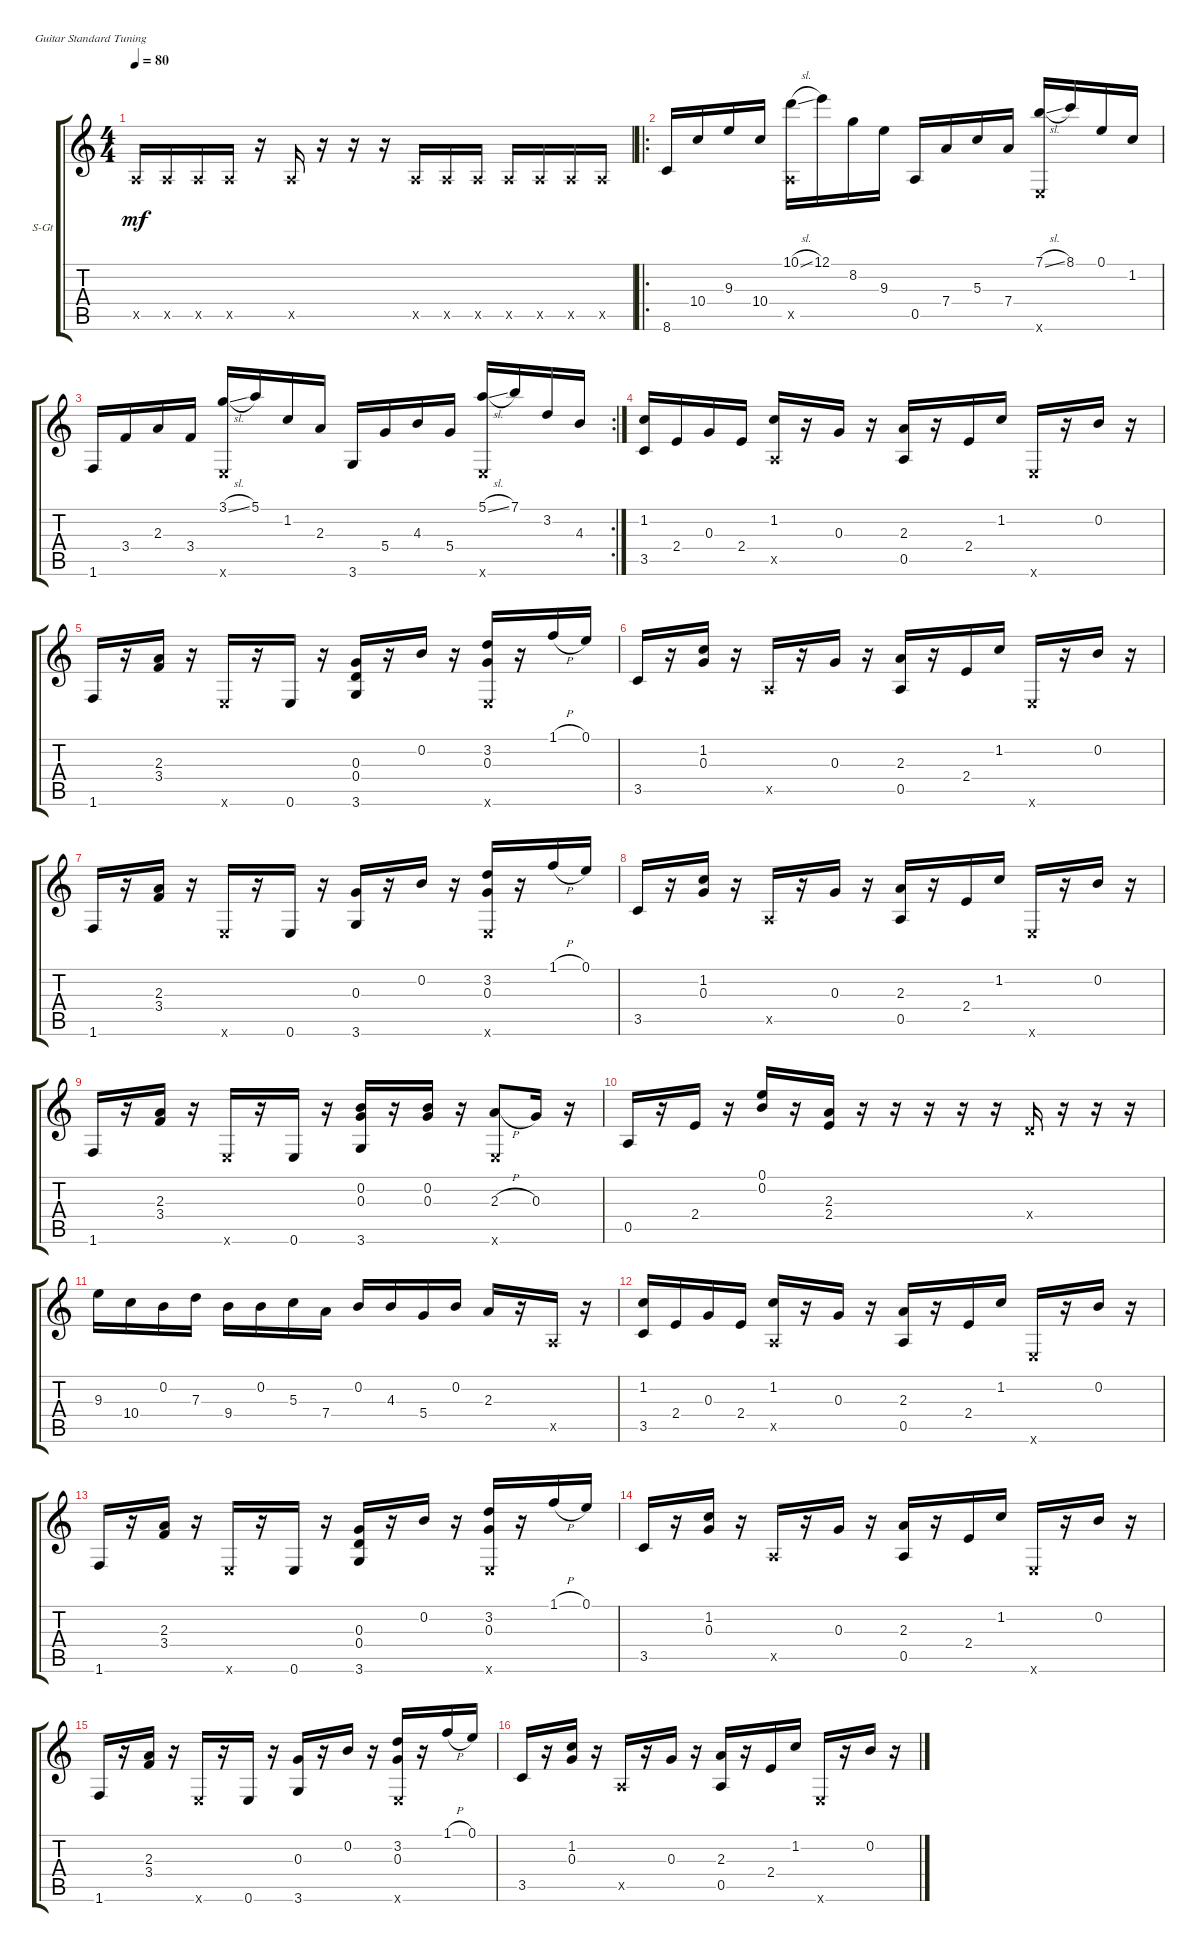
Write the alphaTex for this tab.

\defaultSystemsLayout 4
\bracketExtendMode groupsimilarinstruments
\firstSystemTrackNameOrientation horizontal
\otherSystemsTrackNameOrientation horizontal
\track ("Steel Guitar" "S-Gt") {instrument acousticguitarsteel}
\staff {score tabs}
\tuning (E4 B3 G3 D3 A2 E2)
\ts (4 4)
\tempo 80
\clef g2
\ks c
0.5{x}.16{dy mf instrument acousticguitarsteel} 0.5{x}.16 0.5{x}.16 0.5{x}.16 r.16 0.5{x}.16 r.16 r.16 r.16 0.5{x}.16 0.5{x}.16 0.5{x}.16 0.5{x}.16 0.5{x}.16 0.5{x}.16 0.5{x}.16 |
\ro
8.6.16 10.4.16 9.3.16 10.4.16 (10.1{sl} 0.5{x}).16 12.1.16 8.2.16 9.3.16 0.5.16 7.4.16 5.3.16 7.4.16 (7.1{sl} 0.6{x}).16 8.1.16 0.1.16 1.2.16 |
\rc 2
1.6.16 3.4.16 2.3.16 3.4.16 (3.1{sl} 0.6{x}).16 5.1.16 1.2.16 2.3.16 3.6.16 5.4.16 4.3.16 5.4.16 (5.1{sl} 0.6{x}).16 7.1.16 3.2.16 4.3.16 |
(3.5 1.2).16 2.4.16 0.3.16 2.4.16 (1.2 0.5{x}).16 r.16 0.3.16 r.16 (2.3 0.5).16 r.16 2.4.16 1.2.16 0.6{x}.16 r.16 0.2.16 r.16 |
1.6.16 r.16 (2.3 3.4).16 r.16 0.6{x}.16 r.16 0.6.16 r.16 (3.6 0.3 0.4).16 r.16 0.2.16 r.16 (3.2 0.3 0.6{x}).16 r.16 1.1{h}.16 0.1.16 |
3.5.16 r.16 (0.3 1.2).16 r.16 0.5{x}.16 r.16 0.3.16 r.16 (2.3 0.5).16 r.16 2.4.16 1.2.16 0.6{x}.16 r.16 0.2.16 r.16 |
1.6.16 r.16 (2.3 3.4).16 r.16 0.6{x}.16 r.16 0.6.16 r.16 (3.6 0.3).16 r.16 0.2.16 r.16 (3.2 0.3 0.6{x}).16 r.16 1.1{h}.16 0.1.16 |
3.5.16 r.16 (0.3 1.2).16 r.16 0.5{x}.16 r.16 0.3.16 r.16 (2.3 0.5).16 r.16 2.4.16 1.2.16 0.6{x}.16 r.16 0.2.16 r.16 |
1.6.16 r.16 (2.3 3.4).16 r.16 0.6{x}.16 r.16 0.6.16 r.16 (3.6 0.3 0.2).16 r.16 (0.2 0.3).16 r.16 (2.3{h} 0.6{x}).8 0.3.16 r.16 |
0.5.16 r.16 2.4.16 r.16 (0.1 0.2).16 r.16 (2.3 2.4).16 r.16 r.16 r.16 r.16 r.16 0.4{x}.16 r.16 r.16 r.16 |
9.3.16 10.4.16 0.2.16 7.3.16 9.4.16 0.2.16 5.3.16 7.4.16 0.2.16 4.3.16 5.4.16 0.2.16 2.3.16 r.16 0.5{x}.16 r.16 |
(3.5 1.2).16 2.4.16 0.3.16 2.4.16 (1.2 0.5{x}).16 r.16 0.3.16 r.16 (2.3 0.5).16 r.16 2.4.16 1.2.16 0.6{x}.16 r.16 0.2.16 r.16 |
1.6.16 r.16 (2.3 3.4).16 r.16 0.6{x}.16 r.16 0.6.16 r.16 (3.6 0.3 0.4).16 r.16 0.2.16 r.16 (3.2 0.3 0.6{x}).16 r.16 1.1{h}.16 0.1.16 |
3.5.16 r.16 (0.3 1.2).16 r.16 0.5{x}.16 r.16 0.3.16 r.16 (2.3 0.5).16 r.16 2.4.16 1.2.16 0.6{x}.16 r.16 0.2.16 r.16 |
1.6.16 r.16 (2.3 3.4).16 r.16 0.6{x}.16 r.16 0.6.16 r.16 (3.6 0.3).16 r.16 0.2.16 r.16 (3.2 0.3 0.6{x}).16 r.16 1.1{h}.16 0.1.16 |
3.5.16 r.16 (0.3 1.2).16 r.16 0.5{x}.16 r.16 0.3.16 r.16 (2.3 0.5).16 r.16 2.4.16 1.2.16 0.6{x}.16 r.16 0.2.16 r.16
